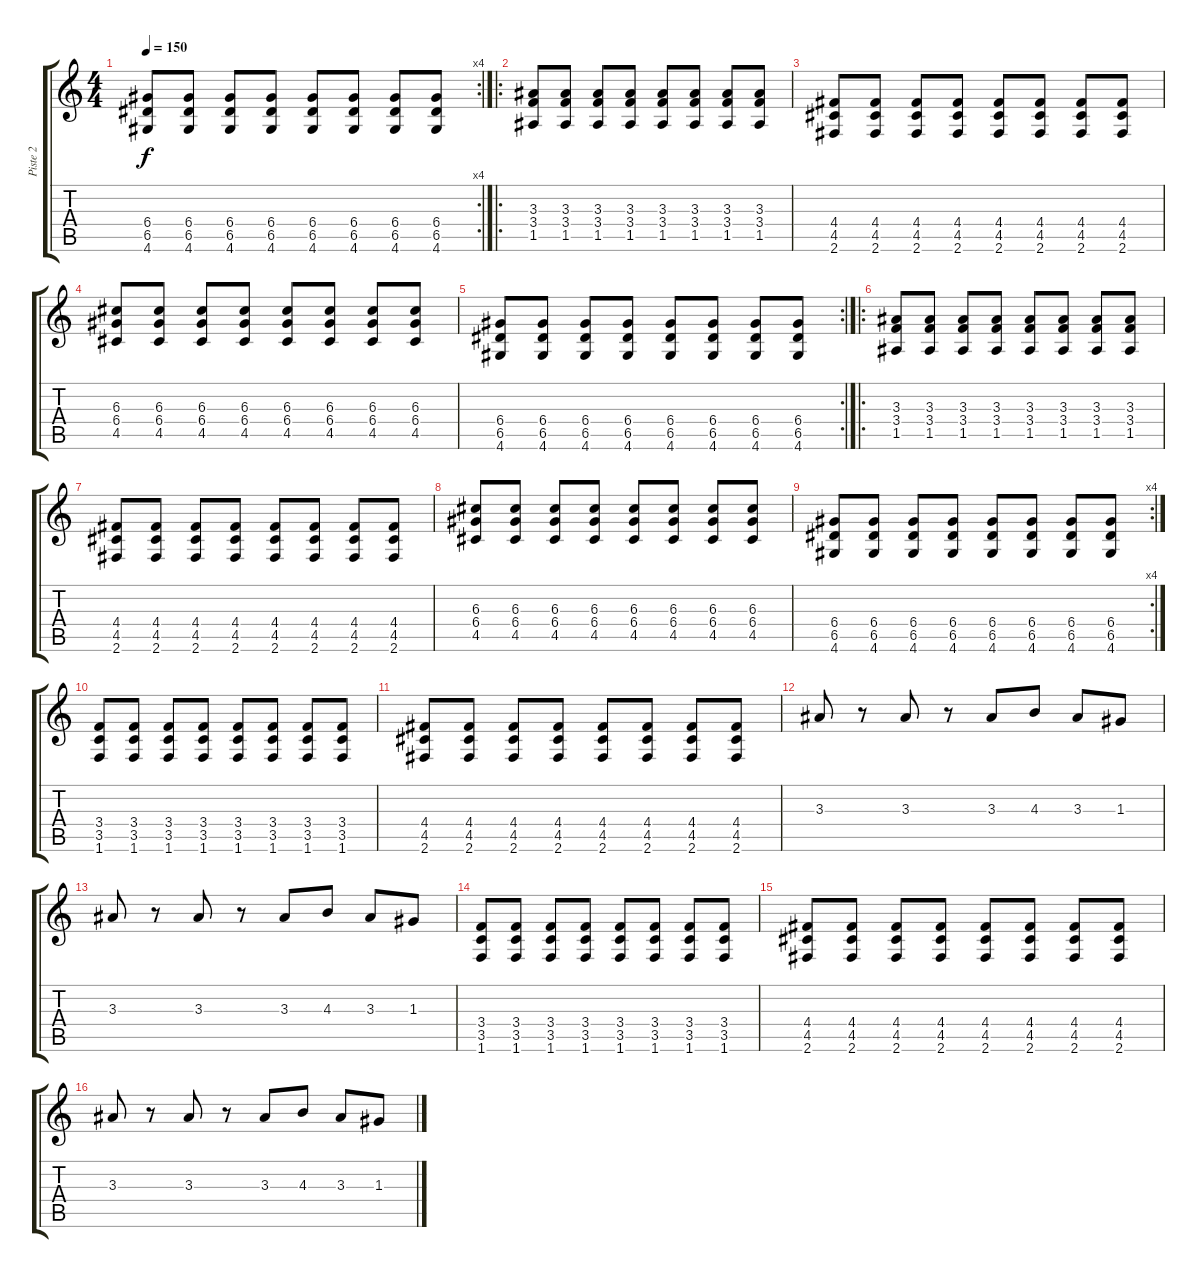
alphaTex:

\track ("Piste 2" "Piste 2") {instrument overdrivenguitar}
\staff {score tabs}
\tuning (E4 B3 G3 D3 A2 E2) {hide}
\rc 4
\ts (4 4)
\tempo 150
\clef g2
\ks c
(6.4 6.5 4.6).8{dy f} (6.4 6.5 4.6).8 (6.4 6.5 4.6).8 (6.4 6.5 4.6).8 (6.4 6.5 4.6).8 (6.4 6.5 4.6).8 (6.4 6.5 4.6).8 (6.4 6.5 4.6).8 |
\ro
(3.3 3.4 1.5).8 (3.3 3.4 1.5).8 (3.3 3.4 1.5).8 (3.3 3.4 1.5).8 (3.3 3.4 1.5).8 (3.3 3.4 1.5).8 (3.3 3.4 1.5).8 (3.3 3.4 1.5).8 |
(4.4 4.5 2.6).8 (4.4 4.5 2.6).8 (4.4 4.5 2.6).8 (4.4 4.5 2.6).8 (4.4 4.5 2.6).8 (4.4 4.5 2.6).8 (4.4 4.5 2.6).8 (4.4 4.5 2.6).8 |
(6.3 6.4 4.5).8 (6.3 6.4 4.5).8 (6.3 6.4 4.5).8 (6.3 6.4 4.5).8 (6.3 6.4 4.5).8 (6.3 6.4 4.5).8 (6.3 6.4 4.5).8 (6.3 6.4 4.5).8 |
\rc 2
(6.4 6.5 4.6).8 (6.4 6.5 4.6).8 (6.4 6.5 4.6).8 (6.4 6.5 4.6).8 (6.4 6.5 4.6).8 (6.4 6.5 4.6).8 (6.4 6.5 4.6).8 (6.4 6.5 4.6).8 |
\ro
(3.3 3.4 1.5).8 (3.3 3.4 1.5).8 (3.3 3.4 1.5).8 (3.3 3.4 1.5).8 (3.3 3.4 1.5).8 (3.3 3.4 1.5).8 (3.3 3.4 1.5).8 (3.3 3.4 1.5).8 |
(4.4 4.5 2.6).8 (4.4 4.5 2.6).8 (4.4 4.5 2.6).8 (4.4 4.5 2.6).8 (4.4 4.5 2.6).8 (4.4 4.5 2.6).8 (4.4 4.5 2.6).8 (4.4 4.5 2.6).8 |
(6.3 6.4 4.5).8 (6.3 6.4 4.5).8 (6.3 6.4 4.5).8 (6.3 6.4 4.5).8 (6.3 6.4 4.5).8 (6.3 6.4 4.5).8 (6.3 6.4 4.5).8 (6.3 6.4 4.5).8 |
\rc 4
(6.4 6.5 4.6).8 (6.4 6.5 4.6).8 (6.4 6.5 4.6).8 (6.4 6.5 4.6).8 (6.4 6.5 4.6).8 (6.4 6.5 4.6).8 (6.4 6.5 4.6).8 (6.4 6.5 4.6).8 |
(3.4 3.5 1.6).8 (3.4 3.5 1.6).8 (3.4 3.5 1.6).8 (3.4 3.5 1.6).8 (3.4 3.5 1.6).8 (3.4 3.5 1.6).8 (3.4 3.5 1.6).8 (3.4 3.5 1.6).8 |
(4.4 4.5 2.6).8 (4.4 4.5 2.6).8 (4.4 4.5 2.6).8 (4.4 4.5 2.6).8 (4.4 4.5 2.6).8 (4.4 4.5 2.6).8 (4.4 4.5 2.6).8 (4.4 4.5 2.6).8 |
3.3.8 r.8 3.3.8 r.8 3.3.8 4.3.8 3.3.8 1.3.8 |
3.3.8 r.8 3.3.8 r.8 3.3.8 4.3.8 3.3.8 1.3.8 |
(3.4 3.5 1.6).8 (3.4 3.5 1.6).8 (3.4 3.5 1.6).8 (3.4 3.5 1.6).8 (3.4 3.5 1.6).8 (3.4 3.5 1.6).8 (3.4 3.5 1.6).8 (3.4 3.5 1.6).8 |
(4.4 4.5 2.6).8 (4.4 4.5 2.6).8 (4.4 4.5 2.6).8 (4.4 4.5 2.6).8 (4.4 4.5 2.6).8 (4.4 4.5 2.6).8 (4.4 4.5 2.6).8 (4.4 4.5 2.6).8 |
3.3.8 r.8 3.3.8 r.8 3.3.8 4.3.8 3.3.8 1.3.8
